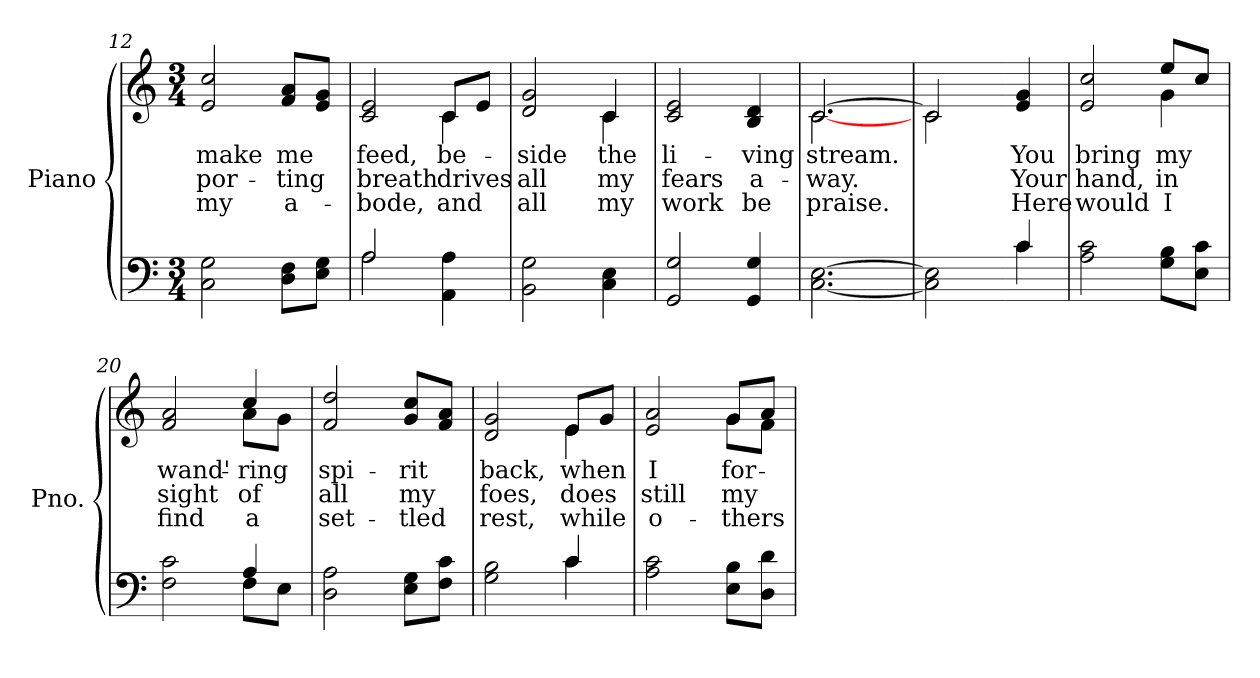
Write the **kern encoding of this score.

**kern	**kern	**text	**text	**text
*part2	*part1	*part1	*part1	*part1
*staff2	*staff1	*staff1	*staff1	*staff1
*I"Piano	*I"Piano	*	*	*
*I'Pno.	*I'Pno.	*	*	*
!!LO:LB:g=z
*clefF4	*clefG2	*	*	*
*k[]	*k[]	*	*	*
*C:	*C:	*	*	*
*M3/4	*M3/4	*	*	*
=12	=12	=12	=12	=12
!	!	!LO:LY:b:color=#000000	!LO:LY:b:color=#000000	!LO:LY:b:color=#000000
2Ci\ 2Gi	2ei/ 2cci	make	-por-	my
!	!	!LO:LY:b:color=#000000	!LO:LY:b:color=#000000	!LO:LY:b:color=#000000
8Di\ 8Fi\L	8fi/ 8ai/L	me	-ting	a-
8Ei\ 8Gi\J	8ei/ 8gi/J	.	.	.
=13	=13	=13	=13	=13
*^	*	*	*	*
!	!	!	!LO:LY:b:color=#000000	!LO:LY:b:color=#000000	!LO:LY:b:color=#000000
*	*	*^	*	*	*
2Ai/	2Ai\	2ci/ 2ei	2ryy	feed,	breath	-bode,
!	!	!	!	!LO:LY:b:color=#000000	!LO:LY:b:color=#000000	!LO:LY:b:color=#000000
4AAi\ 4Ai	4ryy	8ci/L	4ci\	be-	drives	and
.	.	8ei/J	.	.	.	.
*v	*v	*	*	*	*	*
=14	=14	=14	=14	=14	=14
!	!	!	!LO:LY:b:color=#000000	!LO:LY:b:color=#000000	!LO:LY:b:color=#000000
2BBi\ 2Gi	2di/ 2gi	2ryy	-side	all	all
!	!	!	!LO:LY:b:color=#000000	!LO:LY:b:color=#000000	!LO:LY:b:color=#000000
4Ci\ 4Ei	4ci/	4ci\	the	my	my
*	*v	*v	*	*	*
=15	=15	=15	=15	=15
*	*^	*	*	*
!	!	!	!LO:LY:b:color=#000000	!LO:LY:b:color=#000000	!LO:LY:b:color=#000000
*	*v	*v	*	*	*
2GGi/ 2Gi	2ci/ 2ei	li-	fears	work
!	!	!LO:LY:b:color=#000000	!LO:LY:b:color=#000000	!LO:LY:b:color=#000000
4GGi/ 4Gi	4Bi/ 4di	-ving	a-	be
=16	=16	=16	=16	=16
!	!	!LO:LY:b:color=#000000	!LO:LY:b:color=#000000	!LO:LY:b:color=#000000
*	*^	*	*	*
[2.Ci\ [2.Ei	[2.ci/	[2.ci\	stream.	-way.	praise.
=17	=17	=17	=17	=17	=17
2Ci\] 2Ei]	2ci/]	2ci\	.	.	.
*	*v	*v	*	*	*
=18-	=18-	=18-	=18-	=18-
*^	*	*	*	*
*	*	*^	*	*	*
!	!	!	!	!LO:LY:b:color=#000000	!LO:LY:b:color=#000000	!LO:LY:b:color=#000000
*	*	*v	*v	*	*	*
4ci/	4ci\	4ei/ 4gi	You	Your	Here
*v	*v	*	*	*	*
!!LO:LB:g=z
=19	=19	=19	=19	=19
*^	*	*	*	*
!	!	!	!LO:LY:b:color=#000000	!LO:LY:b:color=#000000	!LO:LY:b:color=#000000
*v	*v	*^	*	*	*
2Ai\ 2ci	2ei/ 2cci	2ryy	bring	hand,	would
!	!	!	!LO:LY:b:color=#000000	!LO:LY:b:color=#000000	!LO:LY:b:color=#000000
8Gi\ 8Bi\L	8eei/L	4gi\	my	in	I
8Ei\ 8ci\J	8cci/J	.	.	.	.
=20	=20	=20	=20	=20	=20
*^	*	*	*	*	*
!	!	!	!	!LO:LY:b:color=#000000	!LO:LY:b:color=#000000	!LO:LY:b:color=#000000
2Fi\ 2ci	2ryy	2fi/ 2ai	2ryy	wand'-	sight	find
!	!	!	!	!LO:LY:b:color=#000000	!LO:LY:b:color=#000000	!LO:LY:b:color=#000000
4Ai/	8Fi\L	4cci/	8ai\L	-ring	of	a
.	8Ei\J	.	8gi\J	.	.	.
*v	*v	*	*	*	*	*
*	*v	*v	*	*	*
=21	=21	=21	=21	=21
*^	*^	*	*	*
!	!	!	!	!LO:LY:b:color=#000000	!LO:LY:b:color=#000000	!LO:LY:b:color=#000000
*v	*v	*	*	*	*	*
*	*v	*v	*	*	*
2Di\ 2Ai	2fi/ 2ddi	spi-	all	set-
!	!	!LO:LY:b:color=#000000	!LO:LY:b:color=#000000	!LO:LY:b:color=#000000
8Ei\ 8Gi\L	8gi/ 8cci/L	-rit	my	-tled
8Fi\ 8ci\J	8fi/ 8ai/J	.	.	.
=22	=22	=22	=22	=22
*^	*	*	*	*
!	!	!	!LO:LY:b:color=#000000	!LO:LY:b:color=#000000	!LO:LY:b:color=#000000
*	*	*^	*	*	*
2Gi\ 2Bi	2ryy	2di/ 2gi	2ryy	back,	foes,	rest,
!	!	!	!	!LO:LY:b:color=#000000	!LO:LY:b:color=#000000	!LO:LY:b:color=#000000
4ci/	4ci\	8ei/L	4ei\	when	does	while
.	.	8gi/J	.	.	.	.
*v	*v	*	*	*	*	*
=23	=23	=23	=23	=23	=23
!	!	!	!LO:LY:b:color=#000000	!LO:LY:b:color=#000000	!LO:LY:b:color=#000000
2Ai\ 2ci	2ei/ 2ai	2ryy	I	still	o-
!	!	!	!LO:LY:b:color=#000000	!LO:LY:b:color=#000000	!LO:LY:b:color=#000000
8Ei\ 8Bi\L	8gi/L	8gi\L	for-	my	-thers
8Di\ 8di\J	8ai/J	8fi\J	.	.	.
*	*v	*v	*	*	*
=	=	=	=	=
*-	*-	*-	*-	*-
